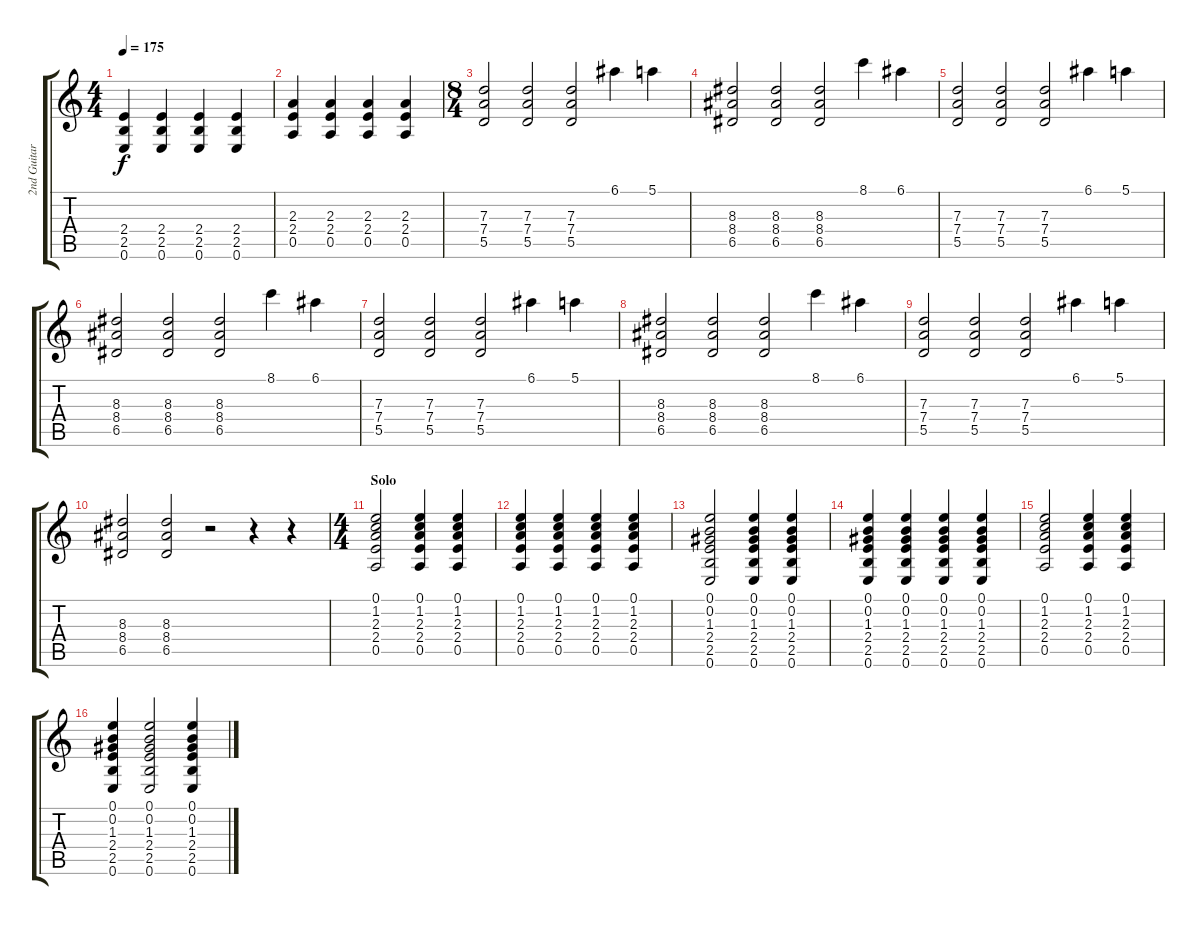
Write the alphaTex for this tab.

\track ("2nd Guitar" "2nd Guitar") {instrument acousticguitarsteel}
\staff {score tabs}
\tuning (E4 B3 G3 D3 A2 E2) {hide}
\ts (4 4)
\tempo 175
\clef g2
\ks c
(2.4 2.5 0.6).4{dy f} (2.4 2.5 0.6).4 (2.4 2.5 0.6).4 (2.4 2.5 0.6).4 |
(2.3 2.4 0.5).4 (2.3 2.4 0.5).4 (2.3 2.4 0.5).4 (2.3 2.4 0.5).4 |
\ts (8 4)
(7.3 7.4 5.5).2{instrument distortionguitar} (7.3 7.4 5.5).2 (7.3 7.4 5.5).2 6.1.4 5.1.4 |
(8.3 8.4 6.5).2 (8.3 8.4 6.5).2 (8.3 8.4 6.5).2 8.1.4 6.1.4 |
(7.3 7.4 5.5).2 (7.3 7.4 5.5).2 (7.3 7.4 5.5).2 6.1.4 5.1.4 |
(8.3 8.4 6.5).2 (8.3 8.4 6.5).2 (8.3 8.4 6.5).2 8.1.4 6.1.4 |
(7.3 7.4 5.5).2 (7.3 7.4 5.5).2 (7.3 7.4 5.5).2 6.1.4 5.1.4 |
(8.3 8.4 6.5).2 (8.3 8.4 6.5).2 (8.3 8.4 6.5).2 8.1.4 6.1.4 |
(7.3 7.4 5.5).2 (7.3 7.4 5.5).2 (7.3 7.4 5.5).2 6.1.4 5.1.4 |
(8.3 8.4 6.5).2 (8.3 8.4 6.5).2 r.2 r.4 r.4 |
\ts (4 4)
\section ("" "Solo")
(0.1 1.2 2.3 2.4 0.5).2 (0.1 1.2 2.3 2.4 0.5).4 (0.1 1.2 2.3 2.4 0.5).4 |
(0.1 1.2 2.3 2.4 0.5).4 (0.1 1.2 2.3 2.4 0.5).4 (0.1 1.2 2.3 2.4 0.5).4 (0.1 1.2 2.3 2.4 0.5).4 |
(0.1 0.2 1.3 2.4 2.5 0.6).2 (0.1 0.2 1.3 2.4 2.5 0.6).4 (0.1 0.2 1.3 2.4 2.5 0.6).4 |
(0.1 0.2 1.3 2.4 2.5 0.6).4 (0.1 0.2 1.3 2.4 2.5 0.6).4 (0.1 0.2 1.3 2.4 2.5 0.6).4 (0.1 0.2 1.3 2.4 2.5 0.6).4 |
(0.1 1.2 2.3 2.4 0.5).2 (0.1 1.2 2.3 2.4 0.5).4 (0.1 1.2 2.3 2.4 0.5).4 |
(0.1 0.2 1.3 2.4 2.5 0.6).4 (0.1 0.2 1.3 2.4 2.5 0.6).2 (0.1 0.2 1.3 2.4 2.5 0.6).4
